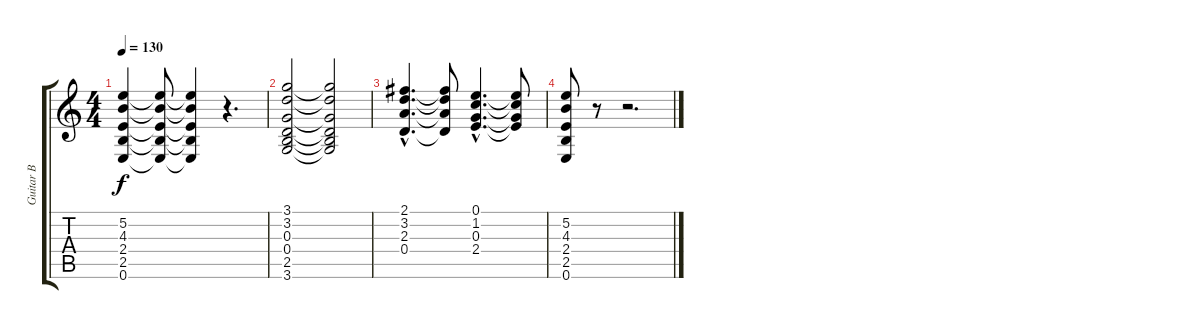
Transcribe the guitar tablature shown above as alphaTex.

\track ("Guitar B" "Guitar B") {instrument overdrivenguitar}
\staff {score tabs}
\tuning (E4 B3 G3 D3 A2 E2) {hide}
\ts (4 4)
\tempo 130
\clef g2
\ks c
(5.2 4.3 2.4 2.5 0.6).4{dy f} (5.2{t} 4.3{t} 2.4{t} 2.5{t} 0.6{t}).8 (5.2{t} 4.3{t} 2.4{t} 2.5{t} 0.6{t}).4 r.4{d} |
(3.1 3.2 0.3 0.4 2.5 3.6).2 (3.1{t} 3.2{t} 0.3{t} 0.4{t} 2.5{t} 3.6{t}).2 |
(2.1{hac} 3.2{hac} 2.3{hac} 0.4{hac}).4{d} (2.1{t} 3.2{t} 2.3{t} 0.4{t}).8 (0.1{hac} 1.2{hac} 0.3{hac} 2.4{hac}).4{d} (0.1{t} 1.2{t} 0.3{t} 2.4{t}).8 |
(5.2 4.3 2.4 2.5 0.6).8 r.8 r.2{d}
